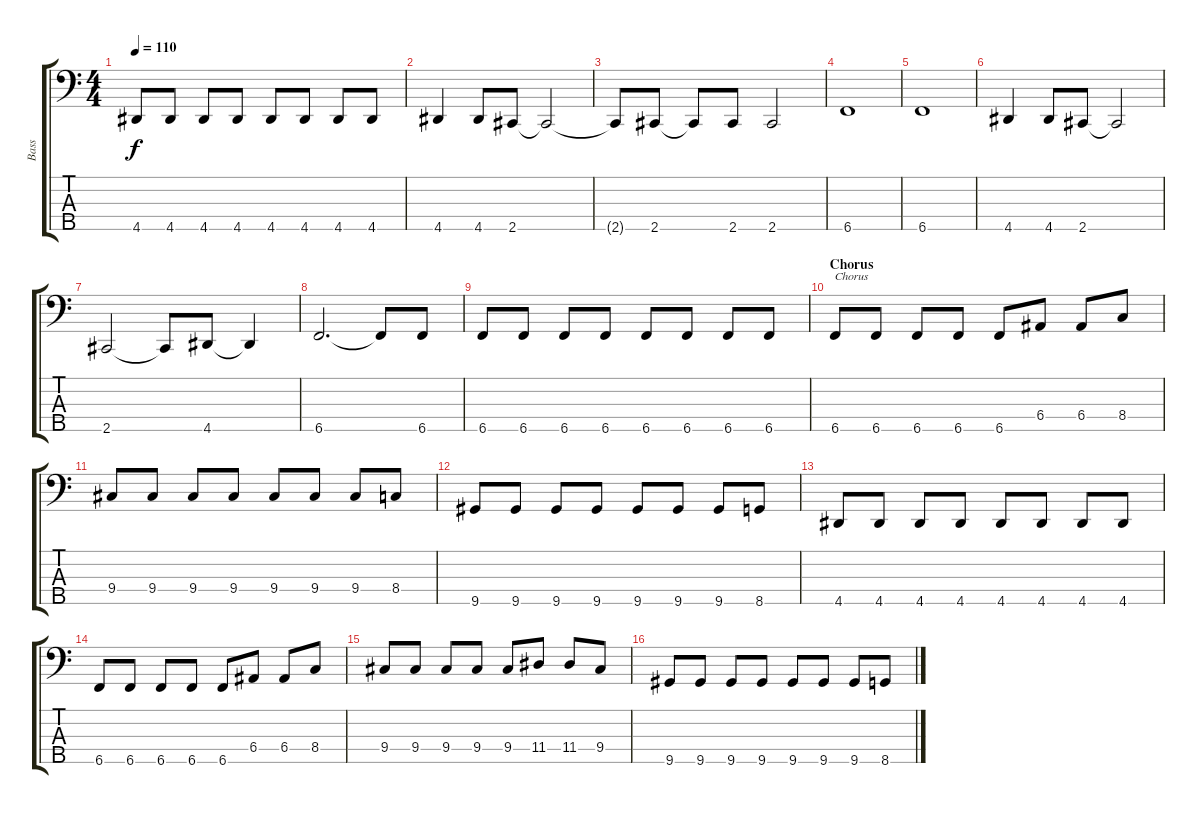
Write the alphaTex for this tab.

\track ("Bass" "Bass") {instrument electricbassfinger}
\staff {score tabs}
\tuning (G2 D2 A1 E1 B0) {hide}
\ts (4 4)
\tempo 110
\clef f4
\ks c
4.5.8{dy f} 4.5.8 4.5.8 4.5.8 4.5.8 4.5.8 4.5.8 4.5.8 |
4.5.4 4.5.8 2.5.8 2.5{t}.2 |
2.5{t}.8 2.5.8 2.5{t}.8 2.5.8 2.5.2 |
6.5.1 |
6.5.1 |
4.5.4 4.5.8 2.5.8 2.5{t}.2 |
2.5.2 2.5{t}.8 4.5.8 4.5{t}.4 |
6.5.2{d} 6.5{t}.8 6.5.8 |
6.5.8 6.5.8 6.5.8 6.5.8 6.5.8 6.5.8 6.5.8 6.5.8 |
\section ("" "Chorus")
6.5.8{txt "Chorus"} 6.5.8 6.5.8 6.5.8 6.5.8 6.4.8 6.4.8 8.4.8 |
9.4.8 9.4.8 9.4.8 9.4.8 9.4.8 9.4.8 9.4.8 8.4.8 |
9.5.8 9.5.8 9.5.8 9.5.8 9.5.8 9.5.8 9.5.8 8.5.8 |
4.5.8 4.5.8 4.5.8 4.5.8 4.5.8 4.5.8 4.5.8 4.5.8 |
6.5.8 6.5.8 6.5.8 6.5.8 6.5.8 6.4.8 6.4.8 8.4.8 |
9.4.8 9.4.8 9.4.8 9.4.8 9.4.8 11.4.8 11.4.8 9.4.8 |
9.5.8 9.5.8 9.5.8 9.5.8 9.5.8 9.5.8 9.5.8 8.5.8
